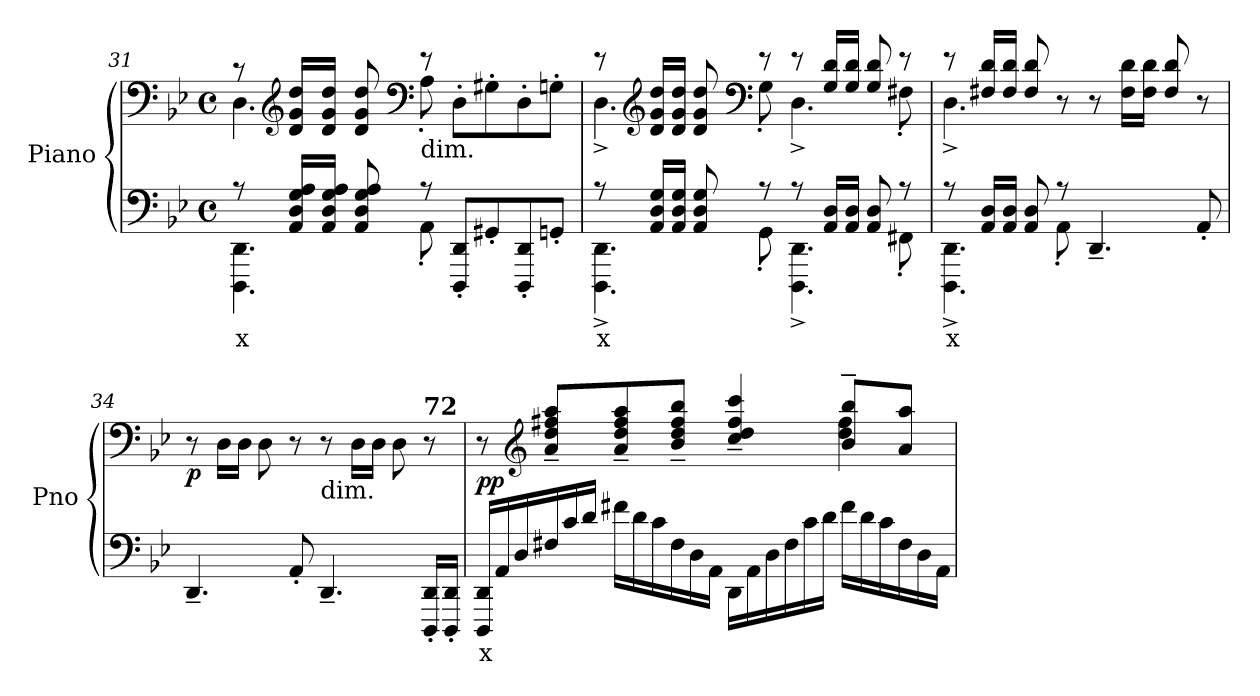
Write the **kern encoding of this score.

**kern	**text	**kern	**dynam
*part1	*part1	*part1	*part1
*staff2	*staff2	*staff1	*staff1/2
*I"Piano	*	*	*
*I'Pno	*	*	*
*clefF4	*	*clefF4	*
*k[b-e-]	*	*k[b-e-]	*
*B-:	*	*B-:	*
*M4/4	*	*M4/4	*
*met(c)	*	*met(c)	*
=31	=31	=31	=31
*^	*	*	*
!	!	!LO:LY:b	!	!
*	*	*	*^	*
8rA	4.DDD\ 4.DD\	x	8rc	4.D\	.
*	*	*	*clefG2	*	*
16AA/ 16D/ 16G/ 16A/LL	.	.	16d/ 16g/ 16dd/LL	.	.
16AA/ 16D/ 16G/ 16A/JJ	.	.	16d/ 16g/ 16dd/JJ	.	.
8AA/ 8D/ 8G/ 8A/	.	.	8d/ 8g/ 8dd/	.	.
*	*	*	*clefF4	*	*
!	!	!	!LO:TX:b:t=dim.	!	!
8rA	8AA'\	.	8re	8A'\	.
8DDD/' 8DD/'L	2ryy	.	8D'\L	2ryy	.
8GG#X'/	.	.	8G#X'\	.	.
8DDD/' 8DD/'	.	.	8D'\	.	.
8GGn'/J	.	.	8Gn'\J	.	.
!!LO:LB:g=z	!!
=32	=32	=32	=32	=32	=32
!	!	!LO:LY:b	!	!	!
8rA	4.DDD\^ 4.DD\^	x	8re	4.D^\	.
*	*	*	*clefG2	*	*
16AA/ 16D/ 16G/LL	.	.	16d/ 16g/ 16dd/LL	.	.
16AA/ 16D/ 16G/JJ	.	.	16d/ 16g/ 16dd/JJ	.	.
8AA/ 8D/ 8G/	.	.	8d/ 8g/ 8dd/	.	.
*	*	*	*clefF4	*	*
8rA	8GG'\	.	8re	8G'\	.
8rA	4.DDD\^ 4.DD\^	.	8re	4.D^\	.
16AA/ 16D/LL	.	.	16G/ 16d/LL	.	.
16AA/ 16D/JJ	.	.	16G/ 16d/JJ	.	.
8AA/ 8D/	.	.	8G/ 8d/	.	.
8rA	8FF#X'\	.	8re	8F#X'\	.
!!LO:LB:g=z	!!
=33	=33	=33	=33	=33	=33
!	!	!LO:LY:b	!	!	!
8rA	4.DDD\^ 4.DD\^	x	8re	4.D^\	.
16AA/ 16D/LL	.	.	16F#X/ 16d/LL	.	.
16AA/ 16D/JJ	.	.	16F#/ 16d/JJ	.	.
8AA/ 8D/	.	.	8F#/ 8d/	.	.
8rA	8AA'\	.	8r	2ryy	.
4.DD~/	2ryy	.	8r	.	.
.	.	.	16F#\ 16d\LL	.	.
.	.	.	16F#\ 16d\JJ	.	.
.	.	.	8F#/ 8d/	.	.
8AA'/	.	.	8r	8ryy	.
*v	*v	*	*	*	*
=34	=34	=34	=34	=34
!	!	!LO:TX:a:B:t=88	!	!
!	!	!	!	!LO:DY:b
*	*	*v	*v	*
4.DD~/	.	8r	p
.	.	16D\LL	.
.	.	16D\JJ	.
.	.	8D\	.
8AA'/	.	8r	.
!	!	!LO:TX:b:t=dim.	!
4.DD~/	.	8r	.
.	.	16D\LL	.
.	.	16D\JJ	.
.	.	8D\	.
!	!	!LO:TX:a:B:t=72	!
16DDD/' 16DD/'LL	.	8r	.
16DDD/' 16DD/'JJ	.	.	.
!!LO:LB:g=z
=35	=35	=35	=35
*Xtuplet	*	*	*
!	!	!LO:TX:a:B:t=Un poco meno mosso	!
!	!LO:LY:b	!	!LO:DY:a=2
*	*	*^	*
24DDD/ 24DD/LL	x	8r	2.ryy	pp
24AA/	.	.	.	.
24D/	.	.	.	.
*	*	*clefG2	*	*
24F#X/	.	8a/~ 8dd/~ 8ff#X/~ 8aa/~L	.	.
24c/	.	.	.	.
24d/JJ	.	.	.	.
24f#X\LL	.	8a/~ 8dd/~ 8ff#/~ 8aa/~	.	.
24d\	.	.	.	.
24c\	.	.	.	.
24F#\	.	8b-/~ 8dd/~ 8ff#/~ 8bb-/~J	.	.
24D\	.	.	.	.
24AA\JJ	.	.	.	.
24DD\LL	.	4cc/~ 4dd/~ 4ff#/~ 4ccc/~	.	.
24AA\	.	.	.	.
24D\	.	.	.	.
24F#\	.	.	.	.
24c\	.	.	.	.
24d\JJ	.	.	.	.
24f#\LL	.	8b-/~ 8bb-/~L	4dd\ 4ff#\	.
24d\	.	.	.	.
24c\	.	.	.	.
24F#\	.	8a/ 8aa/J	.	.
24D\	.	.	.	.
24AA\JJ	.	.	.	.
*	*	*v	*v	*
=	=	=	=
*-	*-	*-	*-
